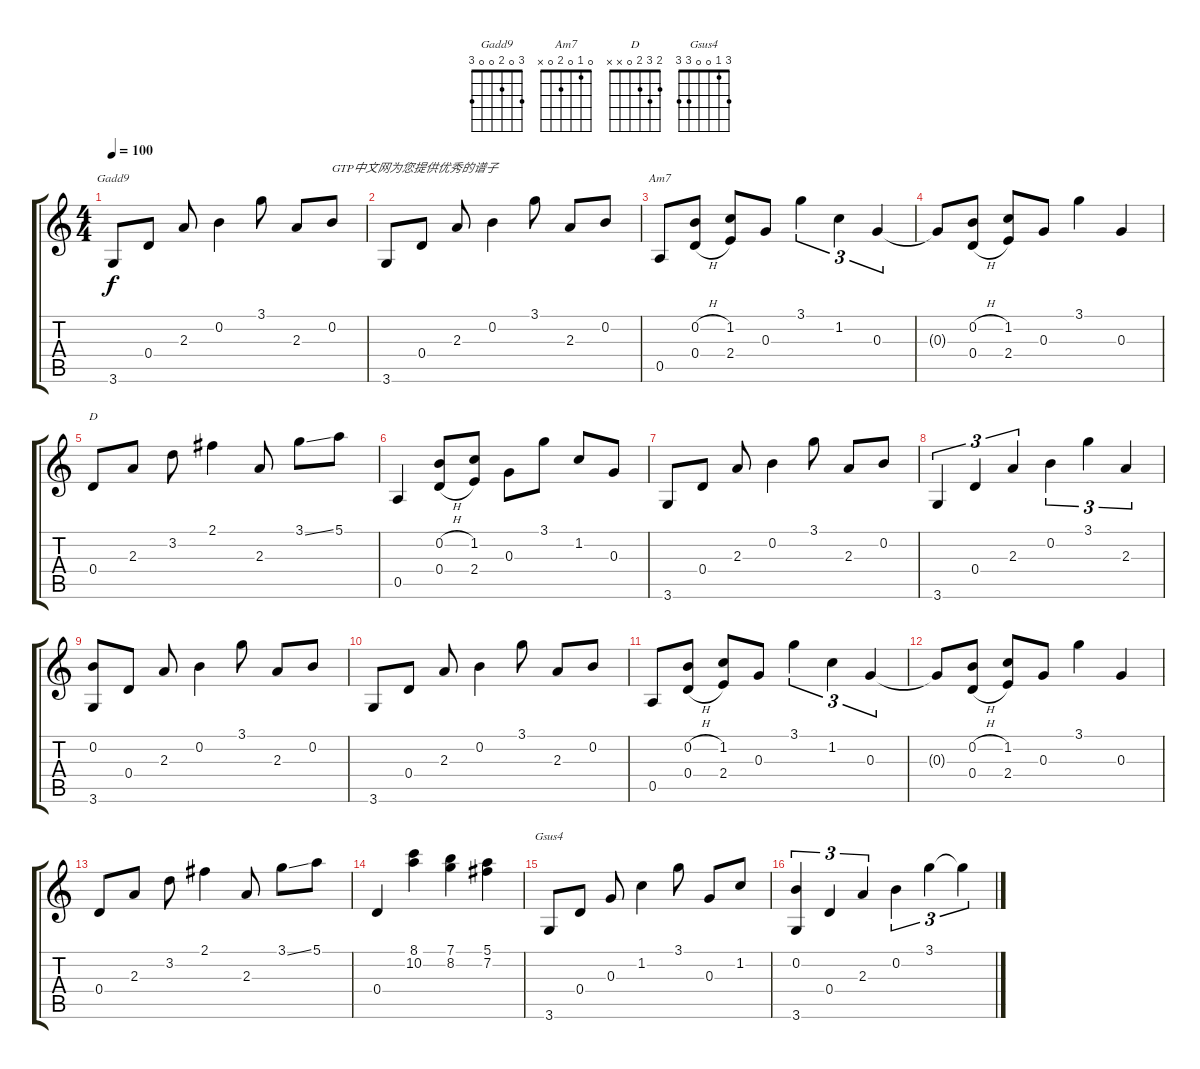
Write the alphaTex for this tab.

\track "" {instrument acousticguitarnylon}
\staff {score tabs}
\tuning (E4 B3 G3 D3 A2 E2) {hide}
\chord ("Gadd9" 3 0 2 0 0 3)
\chord ("Am7" 0 1 0 2 0 x)
\chord ("D" 2 3 2 0 x x)
\chord ("Gsus4" 3 1 0 0 3 3)
\ts (4 4)
\tempo 100
\clef g2
\ks c
3.6.8{ch "Gadd9" dy f instrument acousticguitarnylon} 0.4.8 2.3.8 0.2.4 3.1.8 2.3.8 0.2.8{txt "GTP中文网为您提供优秀的谱子"} |
3.6.8 0.4.8 2.3.8 0.2.4 3.1.8 2.3.8 0.2.8 |
0.5.8{ch "Am7"} (0.2{h} 0.4{h}).8 (1.2 2.4).8 0.3.8 3.1.4{tu (3 2)} 1.2.4{tu (3 2)} 0.3.4{tu (3 2)} |
0.3{t}.8 (0.2{h} 0.4{h}).8 (1.2 2.4).8 0.3.8 3.1.4 0.3.4 |
0.4.8{ch "D"} 2.3.8 3.2.8 2.1.4 2.3.8 3.1{ss}.8 5.1.8 |
0.5.4 (0.2{h} 0.4{h}).8 (1.2 2.4).8 0.3.8 3.1.8 1.2.8 0.3.8 |
3.6.8 0.4.8 2.3.8 0.2.4 3.1.8 2.3.8 0.2.8 |
3.6.4{tu (3 2)} 0.4.4{tu (3 2)} 2.3.4{tu (3 2)} 0.2.4{tu (3 2)} 3.1.4{tu (3 2)} 2.3.4{tu (3 2)} |
(0.2 3.6).8 0.4.8 2.3.8 0.2.4 3.1.8 2.3.8 0.2.8 |
3.6.8 0.4.8 2.3.8 0.2.4 3.1.8 2.3.8 0.2.8 |
0.5.8 (0.2{h} 0.4{h}).8 (1.2 2.4).8 0.3.8 3.1.4{tu (3 2)} 1.2.4{tu (3 2)} 0.3.4{tu (3 2)} |
0.3{t}.8 (0.2{h} 0.4{h}).8 (1.2 2.4).8 0.3.8 3.1.4 0.3.4 |
0.4.8 2.3.8 3.2.8 2.1.4 2.3.8 3.1{ss}.8 5.1.8 |
0.4.4 (8.1 10.2).4 (7.1 8.2).4 (5.1 7.2).4 |
3.6.8{ch "Gsus4"} 0.4.8 0.3.8 1.2.4 3.1.8 0.3.8 1.2.8 |
(0.2 3.6).4{tu (3 2)} 0.4.4{tu (3 2)} 2.3.4{tu (3 2)} 0.2.4{tu (3 2)} 3.1.4{tu (3 2)} 3.1{t}.4{tu (3 2)}
